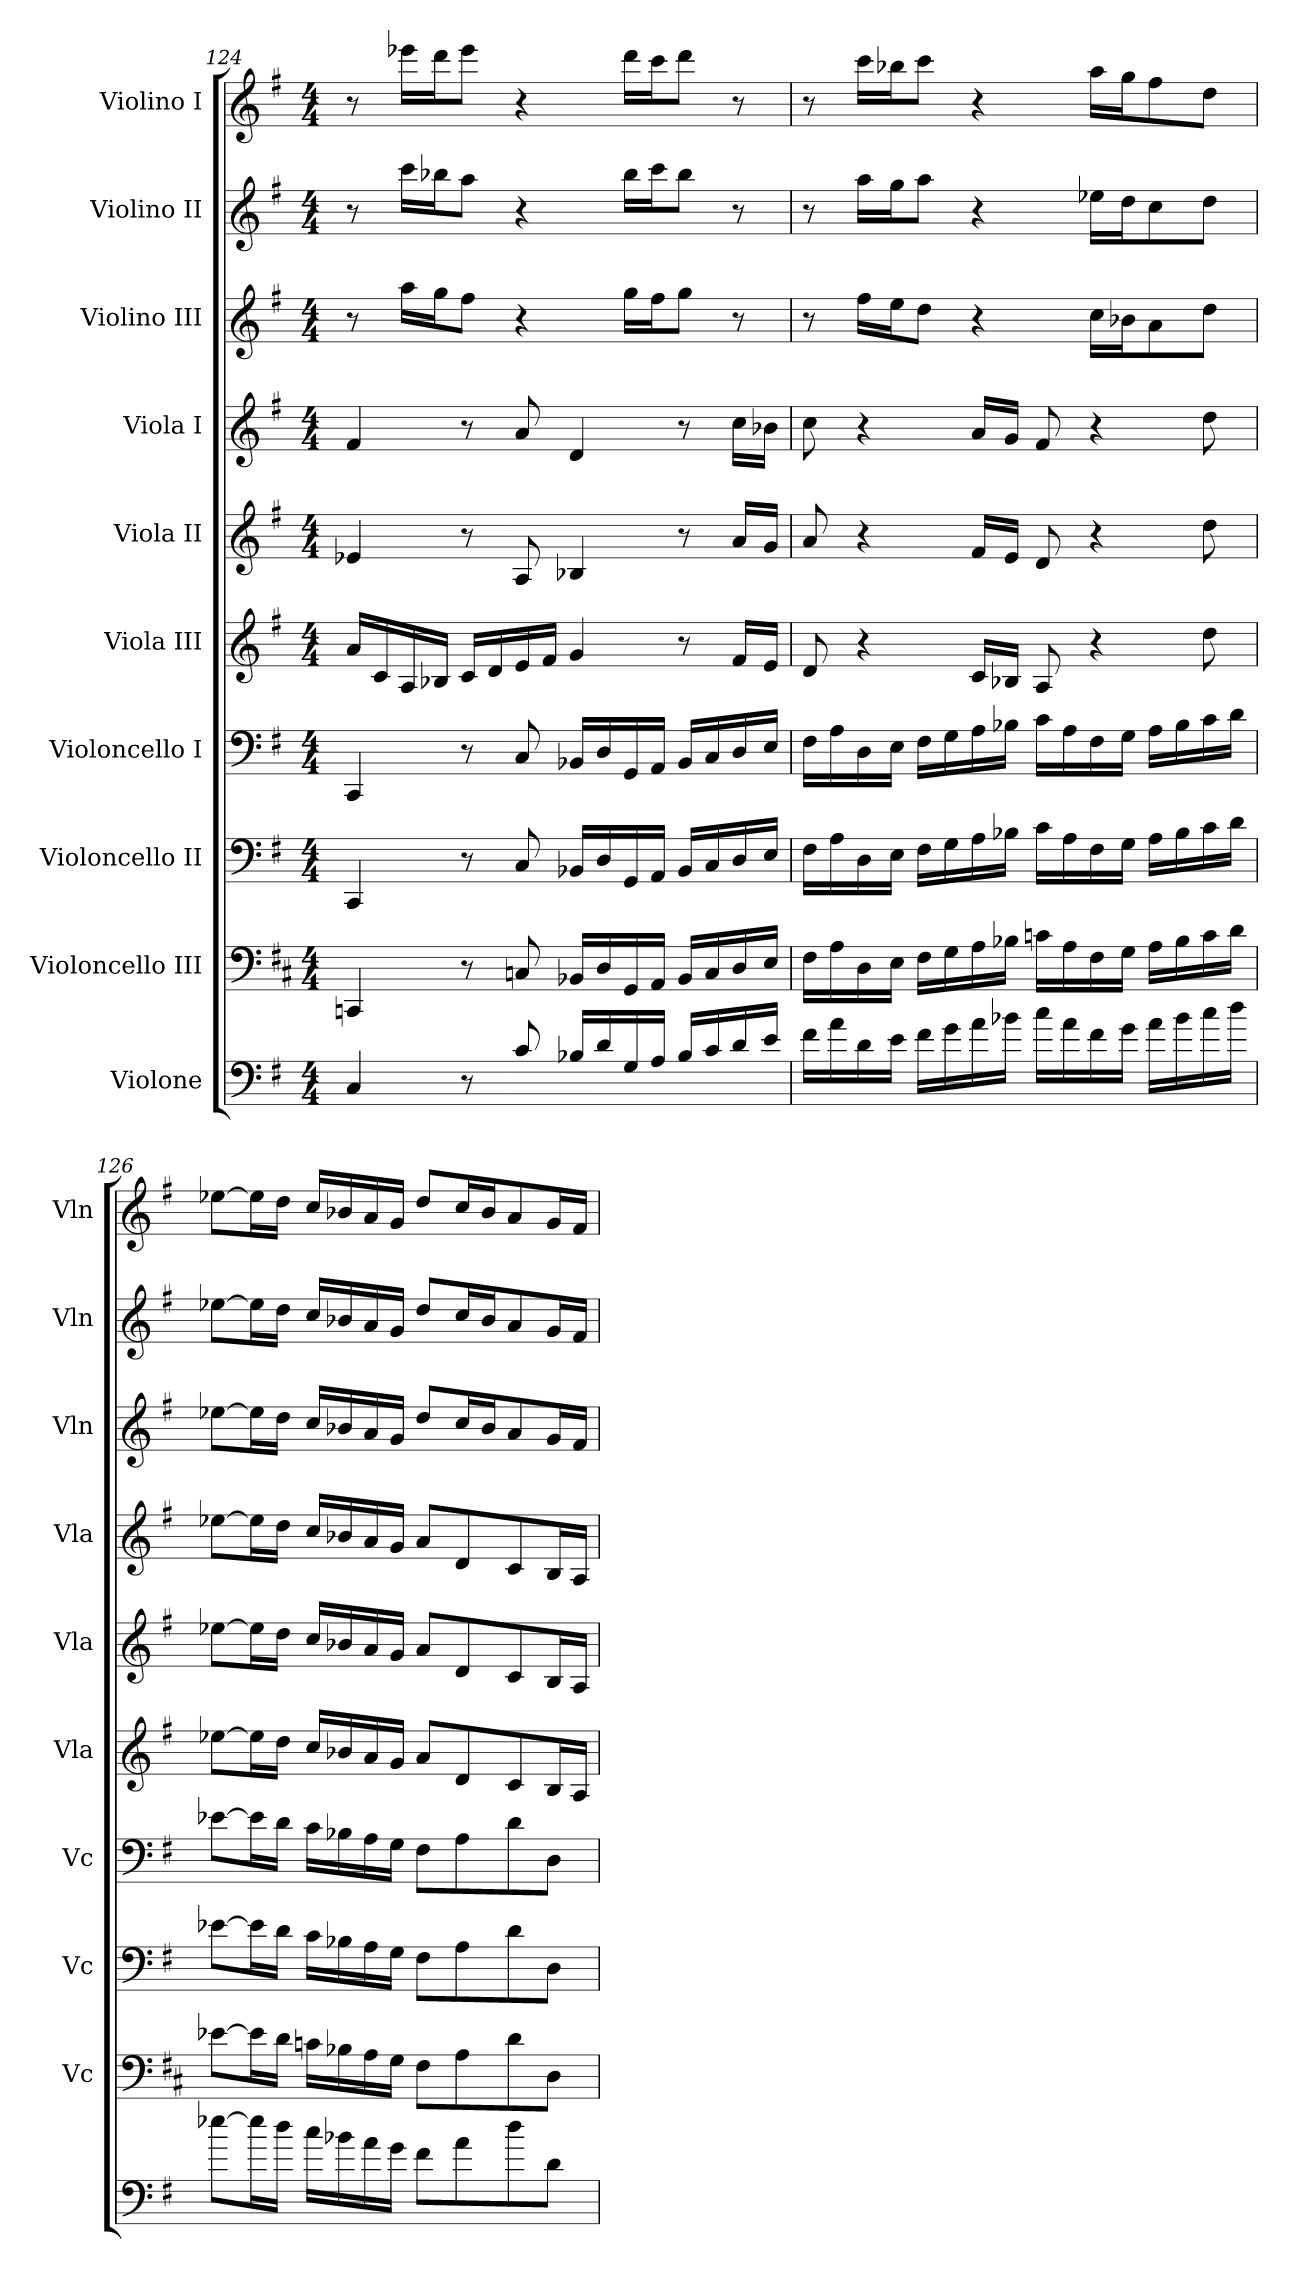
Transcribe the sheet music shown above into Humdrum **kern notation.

**kern	**kern	**kern	**kern	**kern	**kern	**kern	**kern	**kern	**kern
*part10	*part9	*part8	*part7	*part6	*part5	*part4	*part3	*part2	*part1
*staff10	*staff9	*staff8	*staff7	*staff6	*staff5	*staff4	*staff3	*staff2	*staff1
*I"Violone	*I"Violoncello III	*I"Violoncello  II	*I"Violoncello   I	*I"Viola       III	*I"Viola        II	*I"Viola         I	*I"Violino     III	*I"Violino      II	*I"Violino       I
*	*I'Vc	*I'Vc	*I'Vc	*I'Vla	*I'Vla	*I'Vla	*I'Vln	*I'Vln	*I'Vln
!!LO:PB:g=z
*clefF4	*clefF4	*clefF4	*clefF4	*clefG2	*clefG2	*clefG2	*clefG2	*clefG2	*clefG2
*ITrd7c12	*	*	*	*	*	*	*	*	*
*k[f#]	*k[f#c#]	*k[f#]	*k[f#]	*k[f#]	*k[f#]	*k[f#]	*k[f#]	*k[f#]	*k[f#]
*G:	*D:	*G:	*G:	*G:	*G:	*G:	*G:	*G:	*G:
*M4/4	*M4/4	*M4/4	*M4/4	*M4/4	*M4/4	*M4/4	*M4/4	*M4/4	*M4/4
=124	=124	=124	=124	=124	=124	=124	=124	=124	=124
4CC/	4CCn/	4CC/	4CC/	16a/LL	4e-X/	4f#/	8r	8r	8r
.	.	.	.	16c/	.	.	.	.	.
.	.	.	.	16A/	.	.	16aa\LL	16ccc\LL	16eee-X\LL
.	.	.	.	16B-X/JJ	.	.	16gg\J	16bb-X\J	16ddd\J
8r	8r	8r	8r	16c/LL	8r	8r	8ff#\J	8aa\J	8eee-\J
.	.	.	.	16d/	.	.	.	.	.
8C/	8Cn/	8C/	8C/	16e/	8A/	8a/	4r	4r	4r
.	.	.	.	16f#/JJ	.	.	.	.	.
16BB-X/LL	16BB-X/LL	16BB-X/LL	16BB-X/LL	4g/	4B-X/	4d/	.	.	.
16D/	16D/	16D/	16D/	.	.	.	.	.	.
16GG/	16GG/	16GG/	16GG/	.	.	.	16gg\LL	16bb-\LL	16ddd\LL
16AA/JJ	16AA/JJ	16AA/JJ	16AA/JJ	.	.	.	16ff#\J	16ccc\J	16ccc\J
16BB-/LL	16BB-/LL	16BB-/LL	16BB-/LL	8r	8r	8r	8gg\J	8bb-\J	8ddd\J
16C/	16C/	16C/	16C/	.	.	.	.	.	.
16D/	16D/	16D/	16D/	16f#/LL	16a/LL	16cc\LL	8r	8r	8r
16E/JJ	16E/JJ	16E/JJ	16E/JJ	16e/JJ	16g/JJ	16b-X\JJ	.	.	.
=125	=125	=125	=125	=125	=125	=125	=125	=125	=125
16F#\LL	16F#\LL	16F#\LL	16F#\LL	8d/	8a/	8cc\	8r	8r	8r
16A\	16A\	16A\	16A\	.	.	.	.	.	.
16D\	16D\	16D\	16D\	4r	4r	4r	16ff#\LL	16aa\LL	16ccc\LL
16E\JJ	16E\JJ	16E\JJ	16E\JJ	.	.	.	16ee\J	16gg\J	16bb-X\J
16F#\LL	16F#\LL	16F#\LL	16F#\LL	.	.	.	8dd\J	8aa\J	8ccc\J
16G\	16G\	16G\	16G\	.	.	.	.	.	.
16A\	16A\	16A\	16A\	16c/LL	16f#/LL	16a/LL	4r	4r	4r
16B-X\JJ	16B-X\JJ	16B-X\JJ	16B-X\JJ	16B-X/JJ	16e/JJ	16g/JJ	.	.	.
16c\LL	16cn\LL	16c\LL	16c\LL	8A/	8d/	8f#/	.	.	.
16A\	16A\	16A\	16A\	.	.	.	.	.	.
16F#\	16F#\	16F#\	16F#\	4r	4r	4r	16cc\LL	16ee-X\LL	16aa\LL
16G\JJ	16G\JJ	16G\JJ	16G\JJ	.	.	.	16b-X\J	16dd\J	16gg\J
16A\LL	16A\LL	16A\LL	16A\LL	.	.	.	8a\	8cc\	8ff#\
16B-\	16B-\	16B-\	16B-\	.	.	.	.	.	.
16c\	16c\	16c\	16c\	8dd\	8dd\	8dd\	8dd\J	8dd\J	8dd\J
16d\JJ	16d\JJ	16d\JJ	16d\JJ	.	.	.	.	.	.
!!LO:PB:g=z
=126	=126	=126	=126	=126	=126	=126	=126	=126	=126
[8e-X\L	[8e-X\L	[8e-X\L	[8e-X\L	[8ee-X\L	[8ee-X\L	[8ee-X\L	[8ee-X\L	[8ee-X\L	[8ee-X\L
16e-\L]	16e-\L]	16e-\L]	16e-\L]	16ee-\L]	16ee-\L]	16ee-\L]	16ee-\L]	16ee-\L]	16ee-\L]
16d\JJ	16d\JJ	16d\JJ	16d\JJ	16dd\JJ	16dd\JJ	16dd\JJ	16dd\JJ	16dd\JJ	16dd\JJ
16c\LL	16cn\LL	16c\LL	16c\LL	16cc/LL	16cc/LL	16cc/LL	16cc/LL	16cc/LL	16cc/LL
16B-X\	16B-X\	16B-X\	16B-X\	16b-X/	16b-X/	16b-X/	16b-X/	16b-X/	16b-X/
16A\	16A\	16A\	16A\	16a/	16a/	16a/	16a/	16a/	16a/
16G\JJ	16G\JJ	16G\JJ	16G\JJ	16g/JJ	16g/JJ	16g/JJ	16g/JJ	16g/JJ	16g/JJ
8F#\L	8F#\L	8F#\L	8F#\L	8a/L	8a/L	8a/L	8dd/L	8dd/L	8dd/L
8A\	8A\	8A\	8A\	8d/	8d/	8d/	16cc/L	16cc/L	16cc/L
.	.	.	.	.	.	.	16b-/J	16b-/J	16b-/J
8d\	8d\	8d\	8d\	8c/	8c/	8c/	8a/	8a/	8a/
8D\J	8D\J	8D\J	8D\J	16B/L	16B/L	16B/L	16g/L	16g/L	16g/L
.	.	.	.	16A/JJ	16A/JJ	16A/JJ	16f#/JJ	16f#/JJ	16f#/JJ
=	=	=	=	=	=	=	=	=	=
*-	*-	*-	*-	*-	*-	*-	*-	*-	*-
